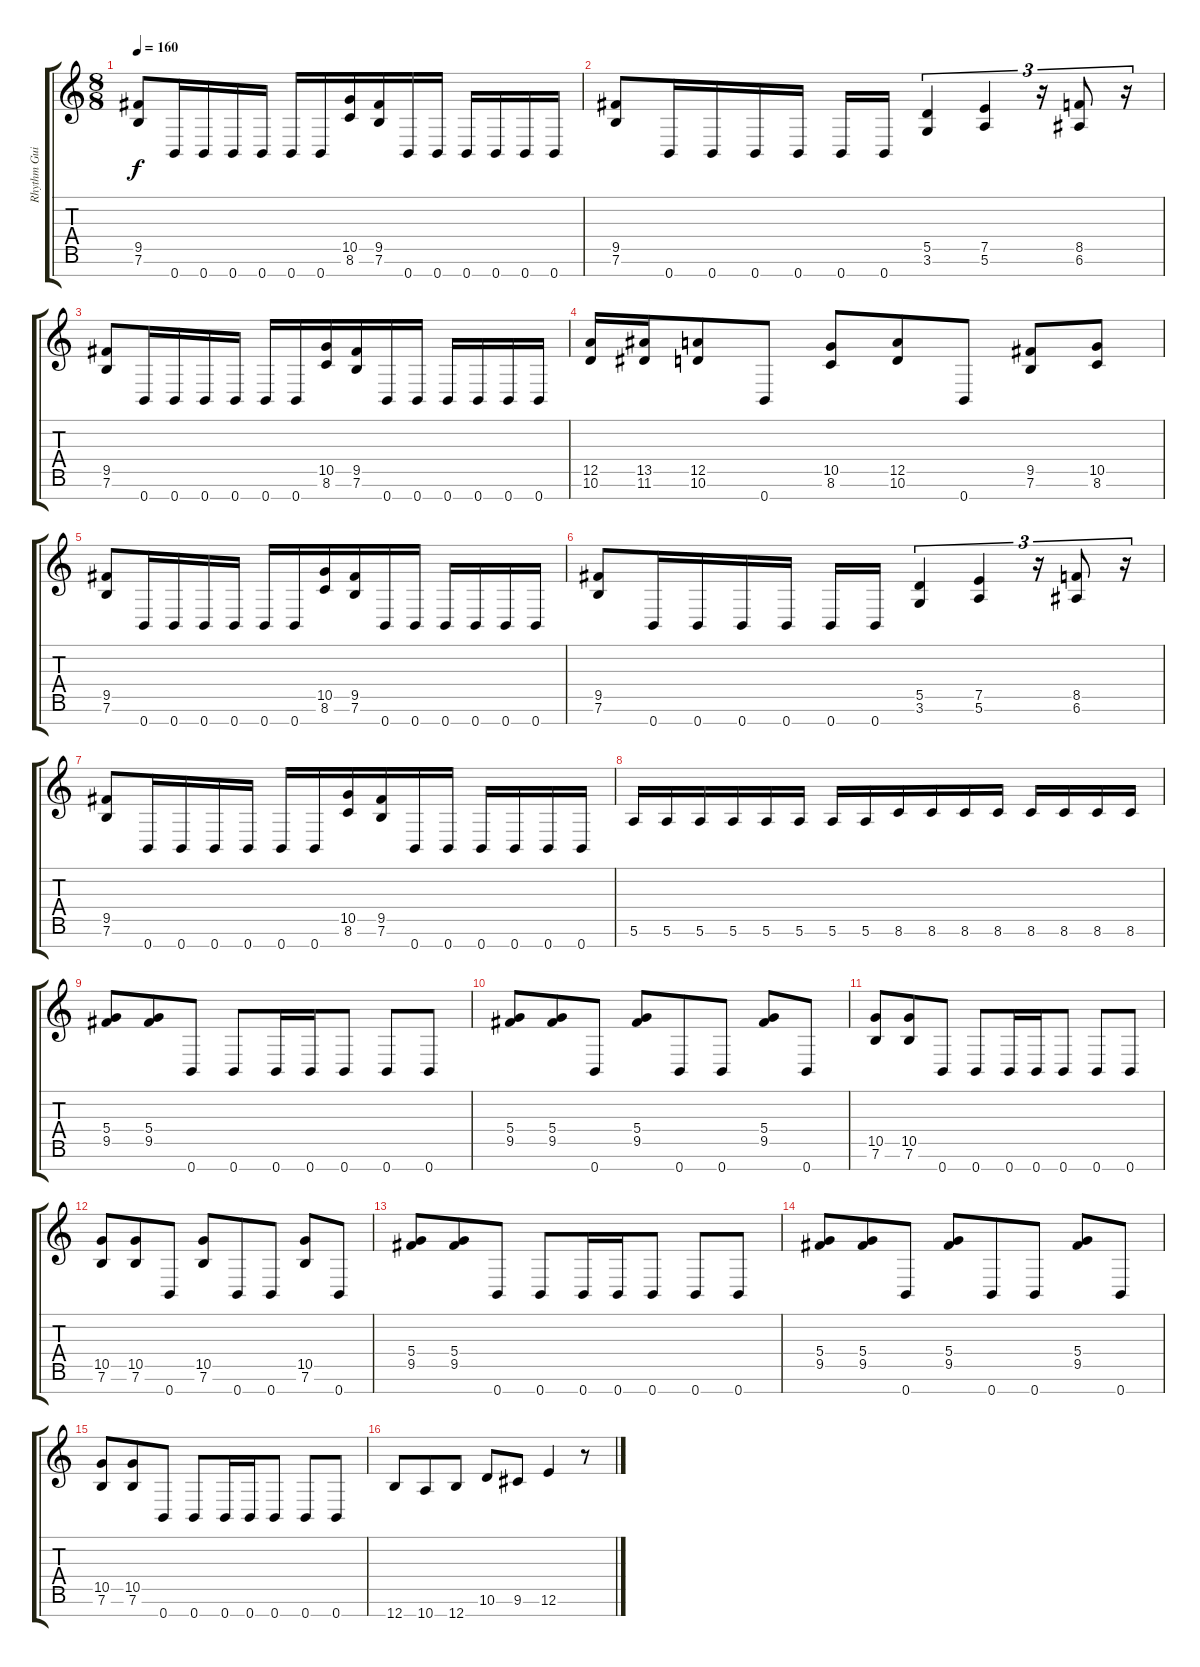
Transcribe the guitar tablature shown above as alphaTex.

\track ("Rhythm Guitar 2" "Rhythm Gui") {instrument distortionguitar}
\staff {score tabs}
\tuning (E4 B3 G3 D3 A2 E2 B1) {hide}
\ts (8 8)
\tempo 160
\clef g2
\ks c
(9.5 7.6).8{dy f} 0.7.16 0.7.16 0.7.16 0.7.16 0.7.16 0.7.16 (10.5 8.6).16 (9.5 7.6).16 0.7.16 0.7.16 0.7.16 0.7.16 0.7.16 0.7.16 |
(9.5 7.6).8 0.7.16 0.7.16 0.7.16 0.7.16 0.7.16 0.7.16 (5.5 3.6).4{tu (3 2)} (7.5 5.6).4{tu (3 2)} r.16{tu (3 2)} (8.5 6.6).8{tu (3 2)} r.16{tu (3 2)} |
(9.5 7.6).8 0.7.16 0.7.16 0.7.16 0.7.16 0.7.16 0.7.16 (10.5 8.6).16 (9.5 7.6).16 0.7.16 0.7.16 0.7.16 0.7.16 0.7.16 0.7.16 |
(12.5 10.6).16 (13.5 11.6).16 (12.5 10.6).8 0.7.8 (10.5 8.6).8 (12.5 10.6).8 0.7.8 (9.5 7.6).8 (10.5 8.6).8 |
(9.5 7.6).8 0.7.16 0.7.16 0.7.16 0.7.16 0.7.16 0.7.16 (10.5 8.6).16 (9.5 7.6).16 0.7.16 0.7.16 0.7.16 0.7.16 0.7.16 0.7.16 |
(9.5 7.6).8 0.7.16 0.7.16 0.7.16 0.7.16 0.7.16 0.7.16 (5.5 3.6).4{tu (3 2)} (7.5 5.6).4{tu (3 2)} r.16{tu (3 2)} (8.5 6.6).8{tu (3 2)} r.16{tu (3 2)} |
(9.5 7.6).8 0.7.16 0.7.16 0.7.16 0.7.16 0.7.16 0.7.16 (10.5 8.6).16 (9.5 7.6).16 0.7.16 0.7.16 0.7.16 0.7.16 0.7.16 0.7.16 |
5.6.16 5.6.16 5.6.16 5.6.16 5.6.16 5.6.16 5.6.16 5.6.16 8.6.16 8.6.16 8.6.16 8.6.16 8.6.16 8.6.16 8.6.16 8.6.16 |
(5.4 9.5).8 (5.4 9.5).8 0.7.8 0.7.8 0.7.16 0.7.16 0.7.8 0.7.8 0.7.8 |
(5.4 9.5).8 (5.4 9.5).8 0.7.8 (5.4 9.5).8 0.7.8 0.7.8 (5.4 9.5).8 0.7.8 |
(10.5 7.6).8 (10.5 7.6).8 0.7.8 0.7.8 0.7.16 0.7.16 0.7.8 0.7.8 0.7.8 |
(10.5 7.6).8 (10.5 7.6).8 0.7.8 (10.5 7.6).8 0.7.8 0.7.8 (10.5 7.6).8 0.7.8 |
(5.4 9.5).8 (5.4 9.5).8 0.7.8 0.7.8 0.7.16 0.7.16 0.7.8 0.7.8 0.7.8 |
(5.4 9.5).8 (5.4 9.5).8 0.7.8 (5.4 9.5).8 0.7.8 0.7.8 (5.4 9.5).8 0.7.8 |
(10.5 7.6).8 (10.5 7.6).8 0.7.8 0.7.8 0.7.16 0.7.16 0.7.8 0.7.8 0.7.8 |
12.7.8 10.7.8 12.7.8 10.6.8 9.6.8 12.6.4 r.8
